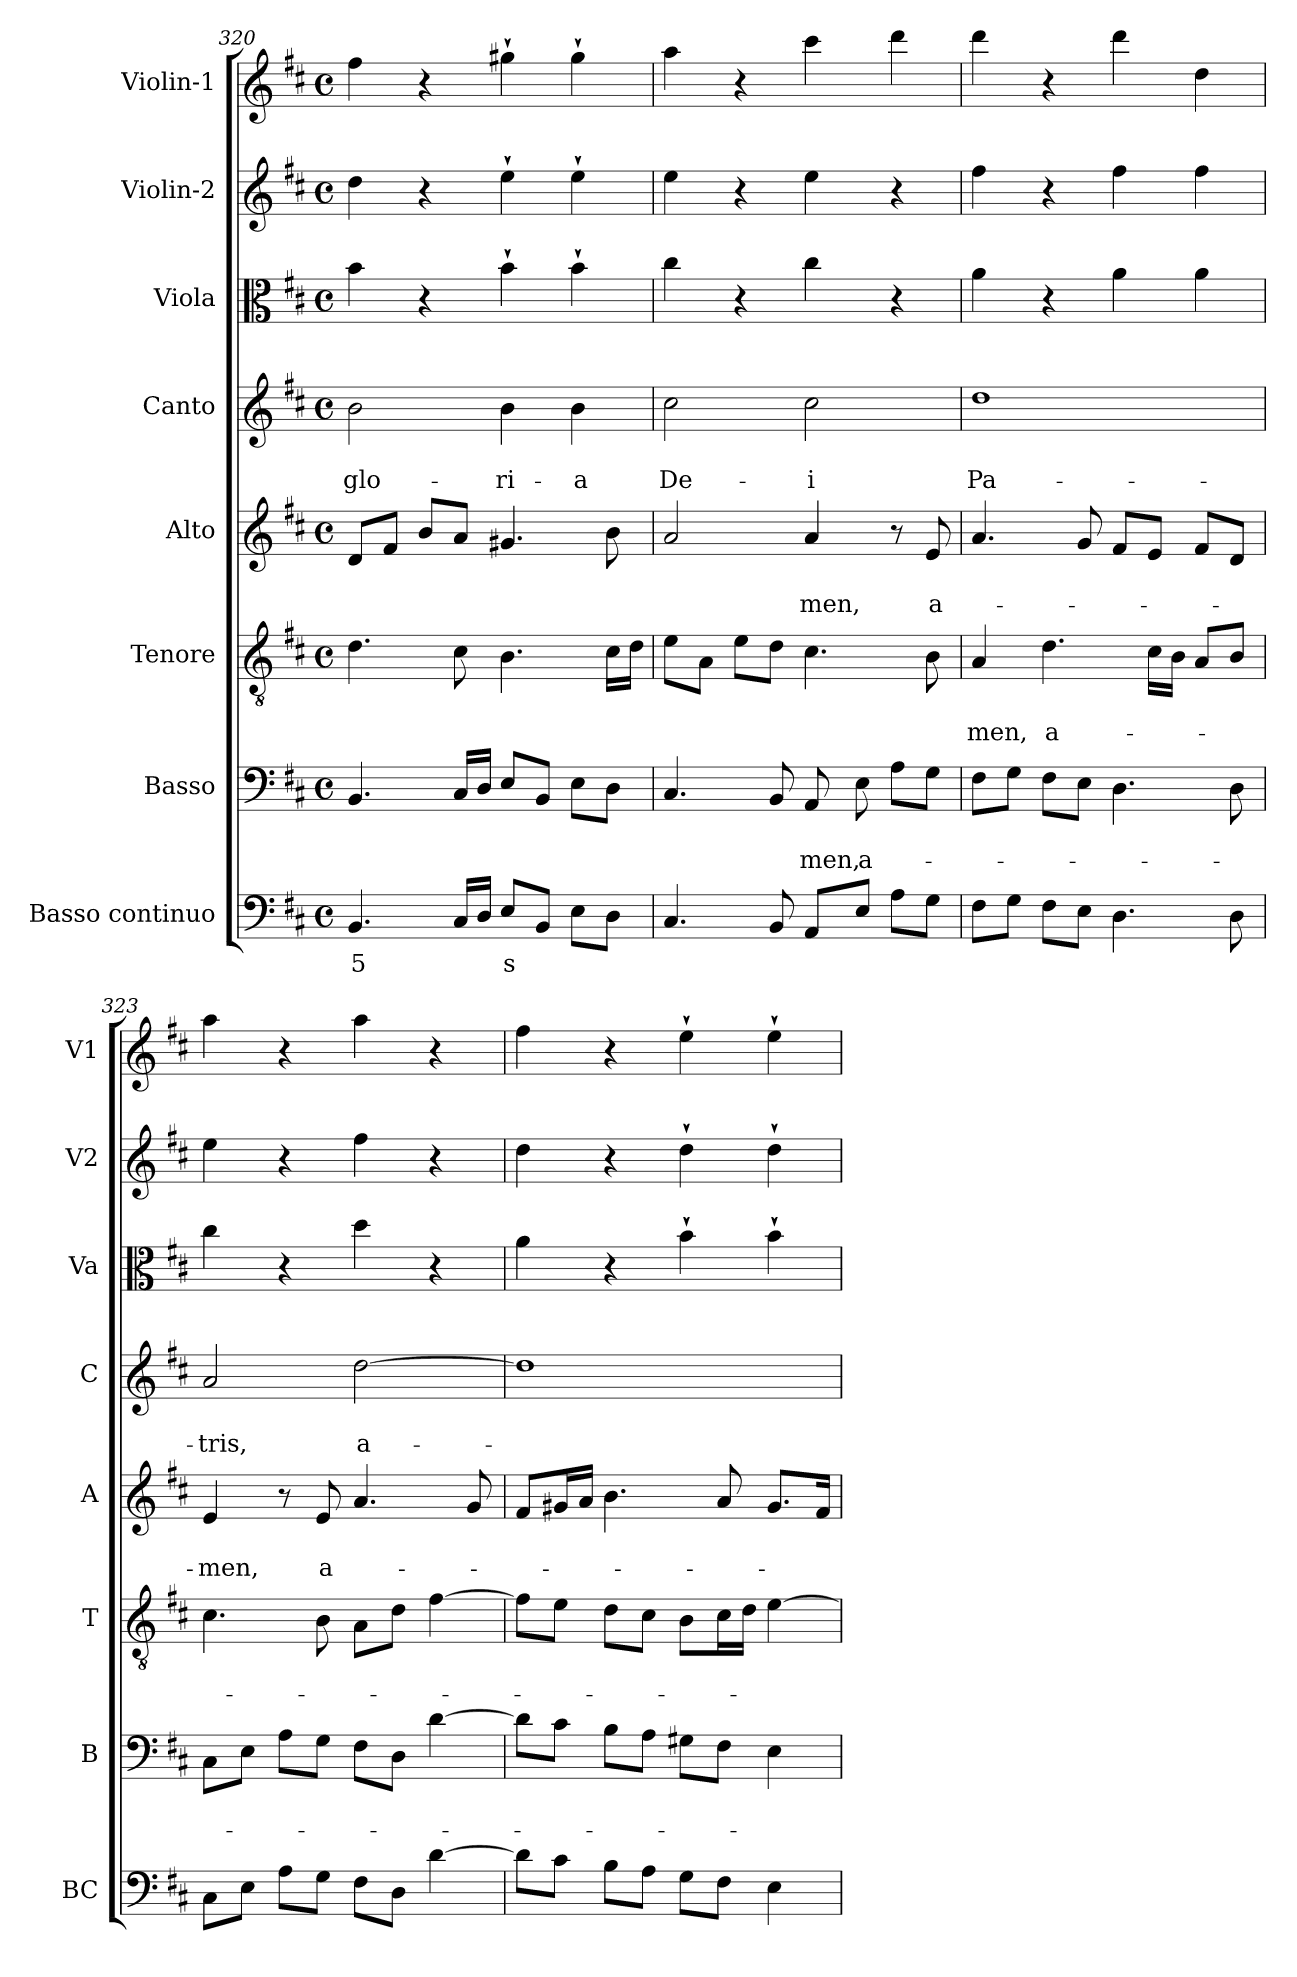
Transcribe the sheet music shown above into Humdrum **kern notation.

**kern	**text	**kern	**text	**text	**kern	**text	**text	**kern	**text	**text	**kern	**text	**text	**kern	**kern	**kern
*part8	*part8	*part7	*part7	*part7	*part6	*part6	*part6	*part5	*part5	*part5	*part4	*part4	*part4	*part3	*part2	*part1
*staff8	*staff8	*staff7	*staff7	*staff7	*staff6	*staff6	*staff6	*staff5	*staff5	*staff5	*staff4	*staff4	*staff4	*staff3	*staff2	*staff1
*I"Basso continuo	*	*I"Basso	*	*	*I"Tenore	*	*	*I"Alto	*	*	*I"Canto	*	*	*I"Viola	*I"Violin-2	*I"Violin-1
*I'BC	*	*I'B	*	*	*I'T	*	*	*I'A	*	*	*I'C	*	*	*I'Va	*I'V2	*I'V1
*clefF4	*	*clefF4	*	*	*clefGv2	*	*	*clefG2	*	*	*clefG2	*	*	*clefC3	*clefG2	*clefG2
*k[f#c#]	*	*k[f#c#]	*	*	*k[f#c#]	*	*	*k[f#c#]	*	*	*k[f#c#]	*	*	*k[f#c#]	*k[f#c#]	*k[f#c#]
*D:	*	*D:	*	*	*D:	*	*	*D:	*	*	*D:	*	*	*D:	*D:	*D:
*M4/4	*	*M4/4	*	*	*M4/4	*	*	*M4/4	*	*	*M4/4	*	*	*M4/4	*M4/4	*M4/4
*met(c)	*	*met(c)	*	*	*met(c)	*	*	*met(c)	*	*	*met(c)	*	*	*met(c)	*met(c)	*met(c)
=320	=320	=320	=320	=320	=320	=320	=320	=320	=320	=320	=320	=320	=320	=320	=320	=320
!	!LO:LY:b	!	!	!	!	!	!	!	!	!	!	!	!LO:LY:b	!	!	!
4.BB/	5	4.BB/	.	.	4.d\	.	.	8d/L	.	.	2b\	.	glo-	4b\	4dd\	4ff#\
.	.	.	.	.	.	.	.	8f#/J	.	.	.	.	.	.	.	.
.	.	.	.	.	.	.	.	8b/L	.	.	.	.	.	4r	4r	4r
16C#/LL	.	16C#/LL	.	.	8c#\	.	.	8a/J	.	.	.	.	.	.	.	.
16D/JJ	.	16D/JJ	.	.	.	.	.	.	.	.	.	.	.	.	.	.
!	!LO:LY:b	!	!	!	!	!	!	!	!	!	!	!	!LO:LY:b	!	!	!
8E/L	s	8E/L	.	.	4.B\	.	.	4.g#X/	.	.	4b\	.	-ri-	4b`>\	4ee`>\	4gg#X`>\
8BB/J	.	8BB/J	.	.	.	.	.	.	.	.	.	.	.	.	.	.
!	!	!	!	!	!	!	!	!	!	!	!	!	!LO:LY:b	!	!	!
8E\L	.	8E\L	.	.	.	.	.	.	.	.	4b\	.	-a	4b`>\	4ee`>\	4gg#`>\
8D\J	.	8D\J	.	.	16c#\LL	.	.	8b\	.	.	.	.	.	.	.	.
.	.	.	.	.	16d\JJ	.	.	.	.	.	.	.	.	.	.	.
=321	=321	=321	=321	=321	=321	=321	=321	=321	=321	=321	=321	=321	=321	=321	=321	=321
!	!	!	!	!	!	!	!	!	!	!	!	!	!LO:LY:b	!	!	!
4.C#/	.	4.C#/	.	.	8e\L	.	.	2a/	.	.	2cc#\	.	De-	4cc#\	4ee\	4aa\
.	.	.	.	.	8A\J	.	.	.	.	.	.	.	.	.	.	.
.	.	.	.	.	8e\L	.	.	.	.	.	.	.	.	4r	4r	4r
8BB/	.	8BB/	.	.	8d\J	.	.	.	.	.	.	.	.	.	.	.
!	!	!	!	!LO:LY:b	!	!	!	!	!	!LO:LY:b	!	!	!LO:LY:b	!	!	!
8AA/L	.	8AA/	.	-men,	4.c#\	.	.	4a/	.	-men,	2cc#\	.	-i	4cc#\	4ee\	4ccc#\
!	!	!	!	!LO:LY:b	!	!	!	!	!	!	!	!	!	!	!	!
8E/J	.	8E\	.	a-	.	.	.	.	.	.	.	.	.	.	.	.
8A\L	.	8A\L	.	.	.	.	.	8r	.	.	.	.	.	4r	4r	4ddd\
!	!	!	!	!	!	!	!	!	!	!LO:LY:b	!	!	!	!	!	!
8G\J	.	8G\J	.	.	8B\	.	.	8e/	.	a-	.	.	.	.	.	.
!!LO:PB:g=z
=322	=322	=322	=322	=322	=322	=322	=322	=322	=322	=322	=322	=322	=322	=322	=322	=322
!	!	!	!	!	!	!	!LO:LY:b	!	!	!	!	!	!LO:LY:b	!	!	!
8F#\L	.	8F#\L	.	.	4A/	.	-men,	4.a/	.	.	1dd	.	Pa-	4a\	4ff#\	4ddd\
8G\J	.	8G\J	.	.	.	.	.	.	.	.	.	.	.	.	.	.
!	!	!	!	!	!	!	!LO:LY:b	!	!	!	!	!	!	!	!	!
8F#\L	.	8F#\L	.	.	4.d\	.	a-	.	.	.	.	.	.	4r	4r	4r
8E\J	.	8E\J	.	.	.	.	.	8g/	.	.	.	.	.	.	.	.
4.D\	.	4.D\	.	.	.	.	.	8f#/L	.	.	.	.	.	4a\	4ff#\	4ddd\
.	.	.	.	.	16c#\LL	.	.	8e/J	.	.	.	.	.	.	.	.
.	.	.	.	.	16B\JJ	.	.	.	.	.	.	.	.	.	.	.
.	.	.	.	.	8A/L	.	.	8f#/L	.	.	.	.	.	4a\	4ff#\	4dd\
8D\	.	8D\	.	.	8B/J	.	.	8d/J	.	.	.	.	.	.	.	.
=323	=323	=323	=323	=323	=323	=323	=323	=323	=323	=323	=323	=323	=323	=323	=323	=323
!	!	!	!	!	!	!	!	!	!	!LO:LY:b	!	!	!LO:LY:b	!	!	!
8C#\L	.	8C#\L	.	.	4.c#\	.	.	4e/	.	-men,	2a/	.	-tris,	4cc#\	4ee\	4aa\
8E\J	.	8E\J	.	.	.	.	.	.	.	.	.	.	.	.	.	.
8A\L	.	8A\L	.	.	.	.	.	8r	.	.	.	.	.	4r	4r	4r
!	!	!	!	!	!	!	!	!	!	!LO:LY:b	!	!	!	!	!	!
8G\J	.	8G\J	.	.	8B\	.	.	8e/	.	a-	.	.	.	.	.	.
!	!	!	!	!	!	!	!	!	!	!	!	!	!LO:LY:b	!	!	!
8F#\L	.	8F#\L	.	.	8A\L	.	.	4.a/	.	.	[2dd\	.	a-	4dd\	4ff#\	4aa\
8D\J	.	8D\J	.	.	8d\J	.	.	.	.	.	.	.	.	.	.	.
[4d\	.	[4d\	.	.	[4f#\	.	.	.	.	.	.	.	.	4r	4r	4r
.	.	.	.	.	.	.	.	8g/	.	.	.	.	.	.	.	.
=324	=324	=324	=324	=324	=324	=324	=324	=324	=324	=324	=324	=324	=324	=324	=324	=324
8d\L]	.	8d\L]	.	.	8f#\L]	.	.	8f#/L	.	.	1dd]	.	.	4a\	4dd\	4ff#\
8c#\J	.	8c#\J	.	.	8e\J	.	.	16g#X/L	.	.	.	.	.	.	.	.
.	.	.	.	.	.	.	.	16a/JJ	.	.	.	.	.	.	.	.
8B\L	.	8B\L	.	.	8d\L	.	.	4.b\	.	.	.	.	.	4r	4r	4r
8A\J	.	8A\J	.	.	8c#\J	.	.	.	.	.	.	.	.	.	.	.
8G\L	.	8G#X\L	.	.	8B\L	.	.	.	.	.	.	.	.	4b`>\	4dd`>\	4ee`>\
8F#\J	.	8F#\J	.	.	16c#\L	.	.	8a/	.	.	.	.	.	.	.	.
.	.	.	.	.	16d\JJ	.	.	.	.	.	.	.	.	.	.	.
4E\	.	4E\	.	.	[4e\	.	.	8.g#/L	.	.	.	.	.	4b`>\	4dd`>\	4ee`>\
.	.	.	.	.	.	.	.	16f#/Jk	.	.	.	.	.	.	.	.
=	=	=	=	=	=	=	=	=	=	=	=	=	=	=	=	=
*-	*-	*-	*-	*-	*-	*-	*-	*-	*-	*-	*-	*-	*-	*-	*-	*-
